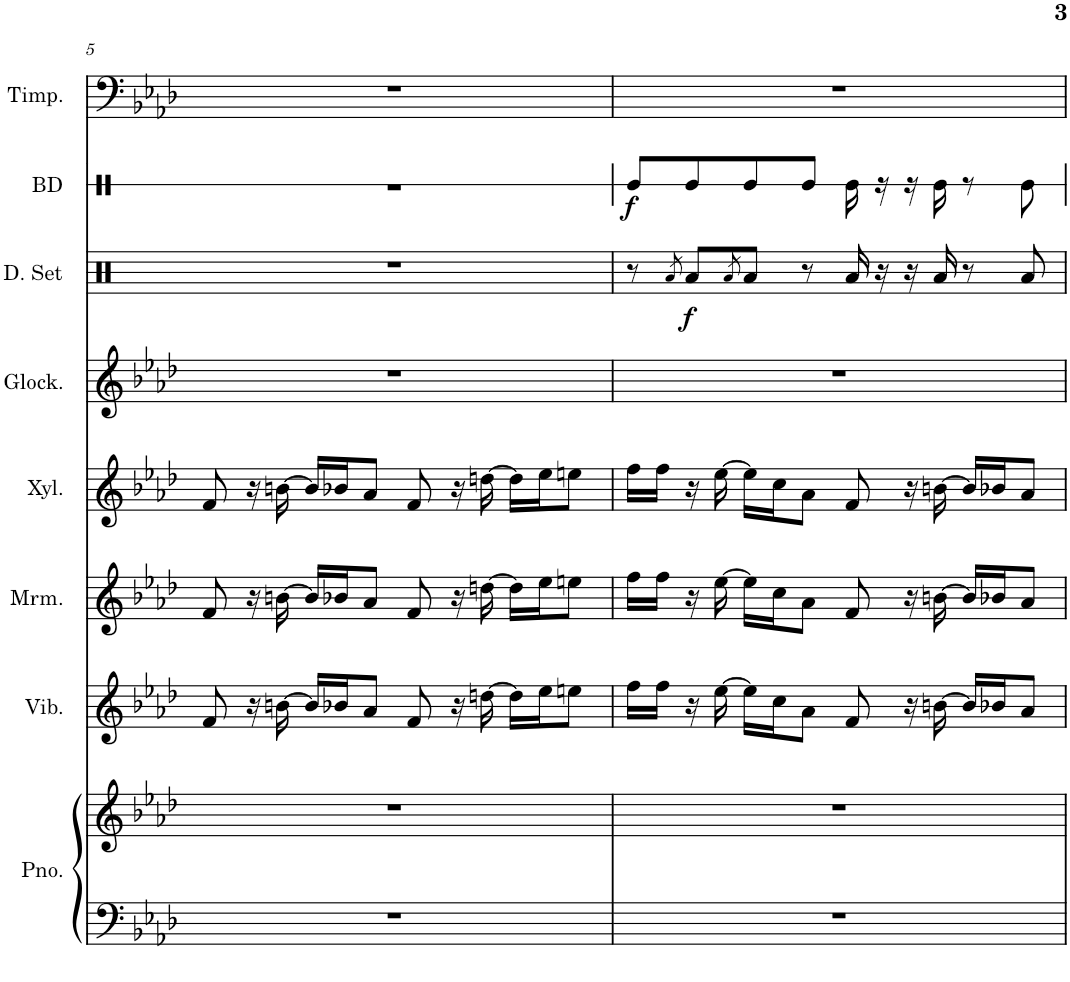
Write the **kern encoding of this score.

**kern	**kern	**kern	**kern	**kern	**kern	**kern	**dynam	**kern	**dynam	**kern
*part8	*part8	*part7	*part6	*part5	*part4	*part3	*part3	*part2	*part2	*part1
*staff9	*staff8	*staff7	*staff6	*staff5	*staff4	*staff3	*staff3	*staff2	*staff2	*staff1
*I"Piano	*	*I"Vibraphone	*I"Marimba	*I"Xylophone	*I"Glockenspiel	*I"Drumset	*	*I"Bass Drum	*	*I"Timpani
*I'Pno.	*	*I'Vib.	*I'Mrm.	*I'Xyl.	*I'Glock.	*I'D. Set	*	*I'BD	*	*I'Timp.
!!LO:PB:g=z
*clefF4	*clefG2	*clefG2	*clefG2	*clefG2	*clefG2	*clefX	*	*clefX	*	*clefF4
*	*	*	*	*Trd-7c-12	*Trd-14c-24	*	*	*	*	*
*k[b-e-a-d-]	*k[b-e-a-d-]	*k[b-e-a-d-]	*k[b-e-a-d-]	*k[b-e-a-d-]	*k[b-e-a-d-]	*k[]	*	*k[]	*	*k[b-e-a-d-]
*M4/4	*M4/4	*M4/4	*M4/4	*M4/4	*M4/4	*M4/4	*	*M4/4	*	*M4/4
=5	=5	=5	=5	=5	=5	=5	=5	=5	=5	=5
1r	1r	8f/	8f/	8f/	1r	1r	.	1r	.	1r
.	.	16r	16r	16r	.	.	.	.	.	.
.	.	[16bn\	[16bn\	[16bn\	.	.	.	.	.	.
.	.	16b/LL]	16b/LL]	16b/LL]	.	.	.	.	.	.
.	.	16b-X/J	16b-X/J	16b-X/J	.	.	.	.	.	.
.	.	8a-/J	8a-/J	8a-/J	.	.	.	.	.	.
.	.	8f/	8f/	8f/	.	.	.	.	.	.
.	.	16r	16r	16r	.	.	.	.	.	.
.	.	[16ddn\	[16ddn\	[16ddn\	.	.	.	.	.	.
.	.	16dd\LL]	16dd\LL]	16dd\LL]	.	.	.	.	.	.
.	.	16ee-\J	16ee-\J	16ee-\J	.	.	.	.	.	.
.	.	8een\J	8een\J	8een\J	.	.	.	.	.	.
=6	=6	=6	=6	=6	=6	=6	=6	=6	=6	=6
!	!	!	!	!	!	!	!	!	!LO:DY:b	!
1r	1r	16ff\LL	16ff\LL	16ff\LL	1r	8r	.	8Re/L	f	1r
.	.	16ff\JJ	16ff\JJ	16ff\JJ	.	.	.	.	.	.
.	.	.	.	.	.	8qRa/	.	.	.	.
!	!	!	!	!	!	!	!LO:DY:b	!	!	!
.	.	16r	16r	16r	.	8Ra/L	f	8Re/	.	.
.	.	[16ee-\	[16ee-\	[16ee-\	.	.	.	.	.	.
.	.	.	.	.	.	8qRa/	.	.	.	.
.	.	16ee-\LL]	16ee-\LL]	16ee-\LL]	.	8Ra/J	.	8Re/	.	.
.	.	16cc\J	16cc\J	16cc\J	.	.	.	.	.	.
.	.	8a-\J	8a-\J	8a-\J	.	8r	.	8Re/J	.	.
.	.	8f/	8f/	8f/	.	16Ra/	.	16Re\	.	.
.	.	.	.	.	.	16r	.	16r	.	.
.	.	16r	16r	16r	.	16r	.	16r	.	.
.	.	[16bn\	[16bn\	[16bn\	.	16Ra/	.	16Re\	.	.
.	.	16b/LL]	16b/LL]	16b/LL]	.	8r	.	8r	.	.
.	.	16b-X/J	16b-X/J	16b-X/J	.	.	.	.	.	.
.	.	8a-/J	8a-/J	8a-/J	.	8Ra/	.	8Re\	.	.
=	=	=	=	=	=	=	=	=	=	=
*-	*-	*-	*-	*-	*-	*-	*-	*-	*-	*-
